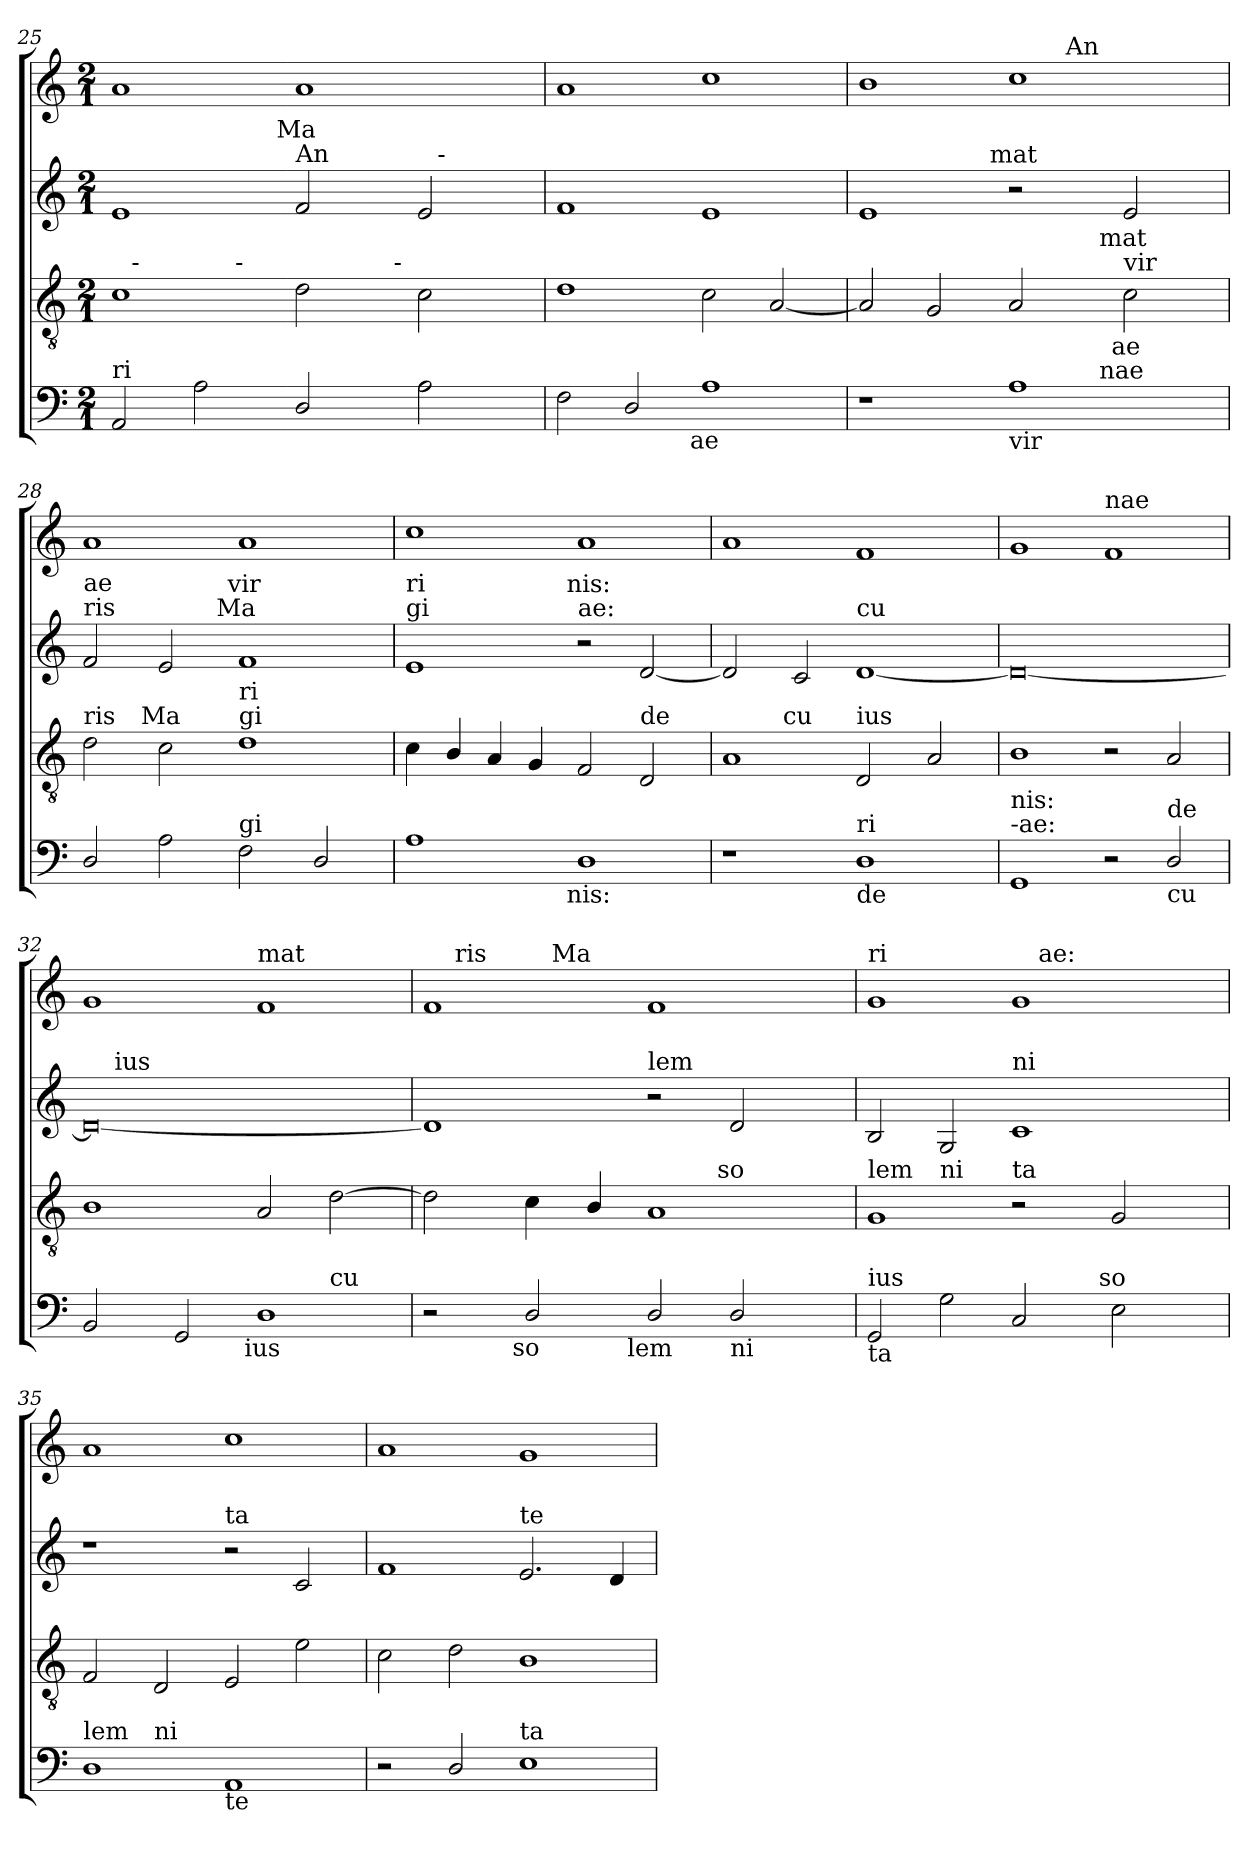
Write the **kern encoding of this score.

**kern	**kern	**kern	**kern
*part4	*part3	*part2	*part1
*staff4	*staff3	*staff2	*staff1
*clefF4	*clefGv2	*clefG2	*clefG2
*k[]	*k[]	*k[]	*k[]
*C:	*C:	*C:	*C:
*M2/1	*M2/1	*M2/1	*M2/1
=25	=25	=25	=25
!	!	!LO:TX:a:t=re	!
!	!LO:TX:a:t=ri	!	!
!LO:TX:a:t=ri	!	!	!
*	*^	*^	*
*	*	*^	*	*^	*
*	*	*	*^	*	*	*	*
2AA/	1c	16ryy	2ryy	1ryy	1e	2...ryy	1ryy	1a
!	!	!LO:TX:a:t=-	!	!	!	!	!	!
.	.	1ryy	.	.	.	.	.	.
2A\	.	.	8..ryy	.	.	.	.	.
!	!	!	!LO:TX:a:t=-	!	!	!	!	!
.	.	.	1ryy	.	.	.	.	.
!	!	!	!	!	!	!LO:TX:a:t=Ma	!	!
.	.	.	.	.	.	1ryy	.	.
!	!	!	!	!	!LO:TX:a:t=An	!	!	!
2D/	2d\	.	.	4ryy	2f/	.	2ryy	1a
.	.	2...ryy	.	.	.	.	.	.
.	.	.	.	8ryy	.	.	.	.
.	.	.	.	32ryy	.	.	.	.
!	!	!	!	!LO:TX:a:t=-	!	!	!	!
.	.	.	.	2ryy	.	.	.	.
2A\	2c\	.	.	.	2e/	.	16ryy	.
!	!	!	!	!	!	!	!LO:TX:a:t=-	!
.	.	.	.	.	.	.	4..ryy	.
.	.	.	4ryy	.	.	.	.	.
.	.	.	.	16.ryy	.	.	.	.
.	.	.	.	.	.	16ryy	.	.
.	.	.	32ryy	.	.	.	.	.
!!LO:LB:g=z
=26	=26	=26	=26	=26	=26	=26	=26	=26
!	!	!	!	!	!LO:TX:a:t=ri	!	!	!
*	*v	*v	*v	*v	*	*	*	*
*^	*	*v	*v	*v	*
2F\	2ryy	1d	1f	1a
2D/	4...ryy	.	.	.
!	!LO:TX:b:t=ae	!	!	!
.	1ryy	.	.	.
1A	.	2c\	1e	1cc
.	.	[<2A/	.	.
.	32ryy	.	.	.
=27	=27	=27	=27	=27
!	!	!	!LO:TX:a:t=nae	!
!	!	!LO:TX:a:t=nae	!	!
!	!	!LO:TX:a:t=ae	!	!
*	*^	*^	*^	*^
1r	1ryy	1ryy	2A/]	1ryy	1e	2...ryy	1b	1ryy
.	.	.	2G/	.	.	.	.	.
!	!	!	!	!	!	!LO:TX:a:t=mat	!	!
.	.	.	.	.	.	1ryy	.	.
!LO:TX:b:t=vir	!	!	!	!	!	!	!	!
1A	4..ryy	4...ryy	2A/	4..ryy	2r	.	1cc	4ryy
.	.	.	.	.	.	.	.	32ryy
!	!	!	!	!	!	!	!	!LO:TX:a:t=An
.	.	.	.	.	.	.	.	2ryy
!	!	!	!	!LO:TX:a:t=mat	!	!	!	!
!	!LO:TX:a:t=nae	!	!	!	!	!	!	!
.	2ryy	.	.	2ryy	.	.	.	.
!	!	!LO:TX:a:t=ae	!	!	!	!	!	!
.	.	2ryy	.	.	.	.	.	.
!	!	!	!LO:TX:a:t=vir	!	!	!	!	!
.	.	.	2c\	.	2e/	.	.	.
.	.	.	.	.	.	.	.	8..ryy
.	16ryy	.	.	16ryy	.	16ryy	.	.
.	.	32ryy	.	.	.	.	.	.
=28	=28	=28	=28	=28	=28	=28	=28	=28
!	!	!	!	!	!LO:TX:a:t=ris	!	!	!
!	!	!	!	!	!LO:TX:a:t=ae	!	!	!
!	!	!	!LO:TX:a:t=ris	!	!	!	!	!
!LO:TX:a:t=mat	!	!	!	!	!	!	!	!
!LO:TX:a:t=vir	!	!	!	!	!	!	!	!
*v	*v	*v	*	*	*	*^	*v	*v
2D/	2d\	4..ryy	2f/	2...ryy	2ryy	1a
!	!	!LO:TX:a:t=Ma	!	!	!	!
.	.	1ryy	.	.	.	.
2A\	2c\	.	2e/	.	4...ryy	.
!	!	!	!	!LO:TX:a:t=Ma	!	!
.	.	.	.	1ryy	.	.
!	!	!	!	!	!LO:TX:a:t=vir	!
.	.	.	.	.	1ryy	.
!	!LO:TX:a:t=gi	!	!	!	!	!
!	!LO:TX:a:t=ri	!	!	!	!	!
!LO:TX:a:t=gi	!	!	!	!	!	!
2F\	1d	.	1f	.	.	1a
.	.	2ryy	.	.	.	.
2D/	.	.	.	.	.	.
.	.	16ryy	.	16ryy	.	.
.	.	.	.	.	32ryy	.
=29	=29	=29	=29	=29	=29	=29
!	!	!	!LO:TX:a:t=gi	!	!	!
!	!	!	!LO:TX:a:t=ri	!	!	!
!	!LO:TX:a:t=nis&colon;	!	!	!	!	!
!	!LO:TX:a:t=ae&colon;	!	!	!	!	!
!LO:TX:b:t=gi	!	!	!	!	!	!
!LO:TX:a:t=ris	!	!	!	!	!	!
*	*v	*v	*	*	*	*
*^	*	*	*v	*v	*
1A	2ryy	4c\	1e	2ryy	1cc
.	.	4B/	.	.	.
.	4...ryy	4A/	.	4...ryy	.
.	.	4G/	.	.	.
!	!	!	!	!LO:TX:a:t=nis&colon;	!
!	!LO:TX:b:t=nis&colon;	!	!	!	!
.	1ryy	.	.	1ryy	.
!	!	!	!LO:TX:a:t=ae&colon;	!	!
1D	.	2F/	2r	.	1a
!	!	!LO:TX:a:t=de	!	!	!
.	.	2D/	[<2d/	.	.
.	32ryy	.	.	32ryy	.
=30	=30	=30	=30	=30	=30
!	!	!	!LO:TX:a:t=de	!	!
!LO:TX:a:t=Ma	!	!	!	!	!
*v	*v	*^	*v	*v	*
1r	1A	4...ryy	2d/]	1a
!	!	!LO:TX:a:t=cu	!	!
.	.	1ryy	.	.
.	.	.	2c/	.
!	!	!	!LO:TX:a:t=cu	!
!	!LO:TX:a:t=ius	!	!	!
!LO:TX:b:t=de	!	!	!	!
!LO:TX:a:t=ri	!	!	!	!
1D	2D/	.	[<1d	1f
.	.	2ryy	.	.
.	2A/	.	.	.
.	.	32ryy	.	.
!!LO:LB:g=z
=31	=31	=31	=31	=31
!LO:TX:a:t=-ae&colon;	!	!	!	!
!LO:TX:a:t=nis&colon;	!	!	!	!
*	*v	*v	*	*
1GG	1B	0d_	1g
!	!	!	!LO:TX:a:t=nae
2r	2r	.	1f
!LO:TX:a:t=de	!	!	!
!LO:TX:b:t=cu	!	!	!
2D/	2A/	.	.
=32	=32	=32	=32
*^	*	*^	*
*	*^	*	*	*	*
2BB/	2ryy	1.ryy	1B	0d_	8ryy	1g
!	!	!	!	!	!LO:TX:a:t=ius	!
.	.	.	.	.	1...ryy	.
2GG/	4...ryy	.	.	.	.	.
!	!LO:TX:b:t=ius	!	!	!	!	!
.	1ryy	.	.	.	.	.
!	!	!	!	!	!	!LO:TX:a:t=mat
1D	.	.	2A/	.	.	1f
!	!	!LO:TX:a:t=cu	!	!	!	!
.	.	2ryy	[>2d\	.	.	.
.	32ryy	.	.	.	.	.
=33	=33	=33	=33	=33	=33	=33
!	!	!	!	!LO:TX:a:t=so	!	!
*	*	*	*^	*	*	*^
*	*	*	*	*	*v	*v	*	*^
2r	4...ryy	2...ryy	2d\]	1ryy	1d]	1f	8ryy	2ryy
!	!	!	!	!	!	!	!LO:TX:a:t=ris	!
.	.	.	.	.	.	.	1...ryy	.
!	!LO:TX:b:t=so	!	!	!	!	!	!	!
.	1ryy	.	.	.	.	.	.	.
2D/	.	.	4c\	.	.	.	.	16.ryy
!	!	!	!	!	!	!	!	!LO:TX:a:t=Ma
.	.	.	.	.	.	.	.	1ryy
.	.	.	4B/	.	.	.	.	.
!	!	!LO:TX:b:t=lem	!	!	!	!	!	!
.	.	1ryy	.	.	.	.	.	.
!	!	!	!	!	!LO:TX:a:t=lem	!	!	!
2D/	.	.	1A	4...ryy	2r	1f	.	.
!	!	!	!	!LO:TX:a:t=so	!	!	!	!
.	2ryy	.	.	2ryy	.	.	.	.
!LO:TX:b:t=ni	!	!	!	!	!	!	!	!
2D/	.	.	.	.	2d/	.	.	.
.	.	.	.	.	.	.	.	4ryy
.	.	.	.	.	.	.	.	8ryy
.	.	16ryy	.	.	.	.	.	.
.	32ryy	.	.	32ryy	.	.	.	32ryy
=34	=34	=34	=34	=34	=34	=34	=34	=34
!	!	!	!	!	!	!LO:TX:a:t=ri	!	!
!	!	!	!LO:TX:a:t=lem	!	!	!	!	!
!LO:TX:a:t=ius	!	!	!	!	!	!	!	!
!LO:TX:b:t=ta	!	!	!	!	!	!	!	!
*	*v	*v	*	*	*	*	*v	*v
2GG/	1ryy	1G	2ryy	2B/	1g	1ryy
!	!	!	!LO:TX:a:t=ni	!	!	!
2G\	.	.	1.ryy	2G/	.	.
!	!	!	!	!LO:TX:a:t=ni	!	!
!	!	!LO:TX:a:t=ta	!	!	!	!
2C/	4...ryy	2r	.	1c	1g	16.ryy
!	!	!	!	!	!	!LO:TX:a:t=ae&colon;
.	.	.	.	.	.	2ryy
!	!LO:TX:a:t=so	!	!	!	!	!
.	2ryy	.	.	.	.	.
2E\	.	2G/	.	.	.	.
.	.	.	.	.	.	4ryy
.	.	.	.	.	.	8ryy
.	32ryy	.	.	.	.	32ryy
=35	=35	=35	=35	=35	=35	=35
!LO:TX:a:t=lem	!	!	!	!	!	!
*	*	*v	*v	*	*v	*v
1D	2ryy	2F/	1r	1a
!	!LO:TX:a:t=ni	!	!	!
.	1.ryy	2D/	.	.
!	!	!	!LO:TX:a:t=ta	!
!LO:TX:b:t=te	!	!	!	!
1AA	.	2E/	2r	1cc
.	.	2e\	2c/	.
*v	*v	*	*	*
!!LO:LB:g=z
=36	=36	=36	=36
2r	2c\	1f	1a
2D/	2d\	.	.
!	!	!LO:TX:a:t=te	!
!LO:TX:a:t=ta	!	!	!
1E	1B	2.e/	1g
.	.	4d/	.
=	=	=	=
*-	*-	*-	*-
